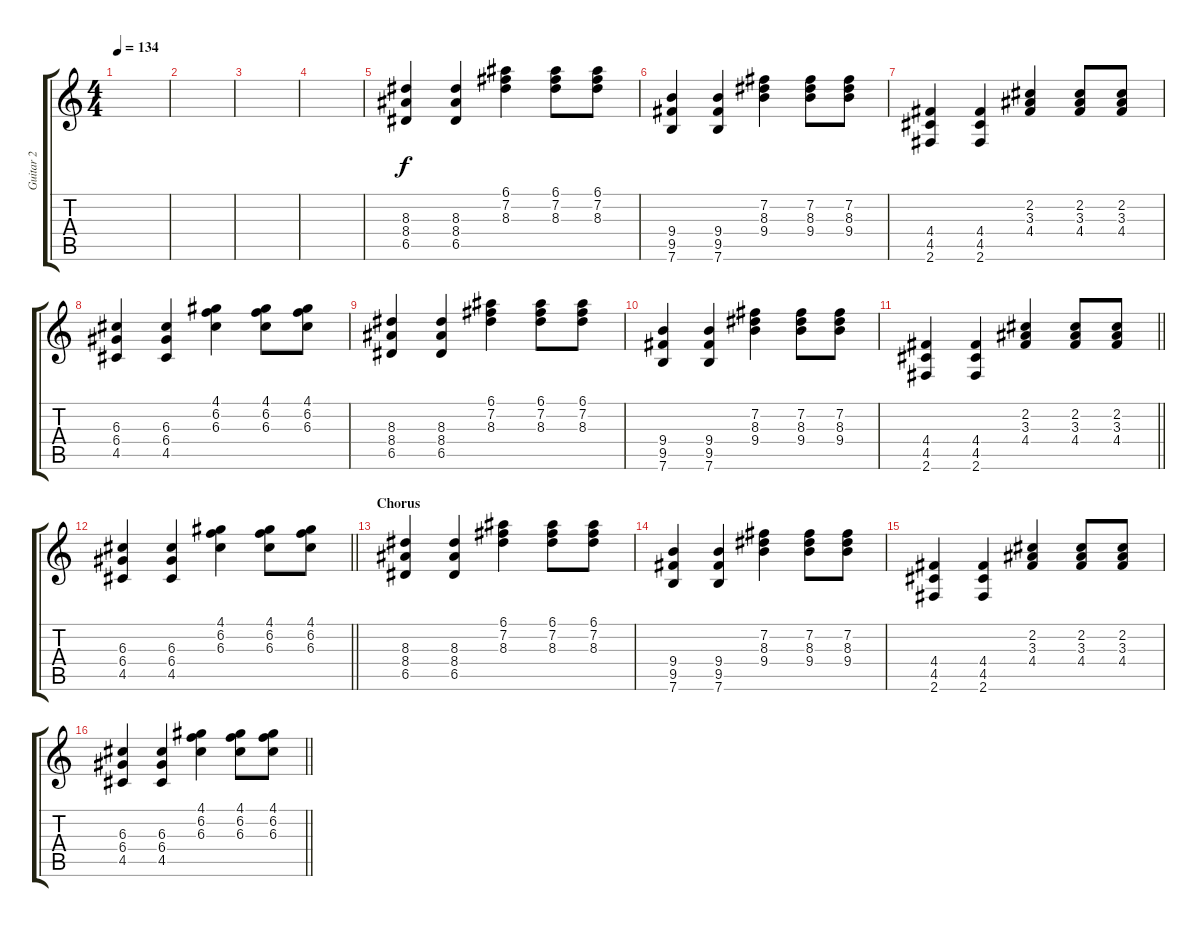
\track ("Guitar 2" "Guitar 2") {instrument acousticguitarnylon}
\staff {score tabs}
\tuning (E4 B3 G3 D3 A2 E2) {hide}
\ts (4 4)
\tempo 134
\clef g2
\ks c
|
|
|
|
(8.3 8.4 6.5).4 (8.3 8.4 6.5).4 (6.1 7.2 8.3).4 (6.1 7.2 8.3).8 (6.1 7.2 8.3).8 |
(9.4 9.5 7.6).4 (9.4 9.5 7.6).4 (7.2 8.3 9.4).4 (7.2 8.3 9.4).8 (7.2 8.3 9.4).8 |
(4.4 4.5 2.6).4 (4.4 4.5 2.6).4 (2.2 3.3 4.4).4 (2.2 3.3 4.4).8 (2.2 3.3 4.4).8 |
(6.3 6.4 4.5).4 (6.3 6.4 4.5).4 (4.1 6.2 6.3).4 (4.1 6.2 6.3).8 (4.1 6.2 6.3).8 |
(8.3 8.4 6.5).4 (8.3 8.4 6.5).4 (6.1 7.2 8.3).4 (6.1 7.2 8.3).8 (6.1 7.2 8.3).8 |
(9.4 9.5 7.6).4 (9.4 9.5 7.6).4 (7.2 8.3 9.4).4 (7.2 8.3 9.4).8 (7.2 8.3 9.4).8 |
\barLineRight lightlight
(4.4 4.5 2.6).4 (4.4 4.5 2.6).4 (2.2 3.3 4.4).4 (2.2 3.3 4.4).8 (2.2 3.3 4.4).8 |
\barLineRight lightlight
(6.3 6.4 4.5).4 (6.3 6.4 4.5).4 (4.1 6.2 6.3).4 (4.1 6.2 6.3).8 (4.1 6.2 6.3).8 |
\section ("" "Chorus")
(8.3 8.4 6.5).4 (8.3 8.4 6.5).4 (6.1 7.2 8.3).4 (6.1 7.2 8.3).8 (6.1 7.2 8.3).8 |
(9.4 9.5 7.6).4 (9.4 9.5 7.6).4 (7.2 8.3 9.4).4 (7.2 8.3 9.4).8 (7.2 8.3 9.4).8 |
(4.4 4.5 2.6).4 (4.4 4.5 2.6).4 (2.2 3.3 4.4).4 (2.2 3.3 4.4).8 (2.2 3.3 4.4).8 |
\barLineRight lightlight
(6.3 6.4 4.5).4 (6.3 6.4 4.5).4 (4.1 6.2 6.3).4 (4.1 6.2 6.3).8 (4.1 6.2 6.3).8
